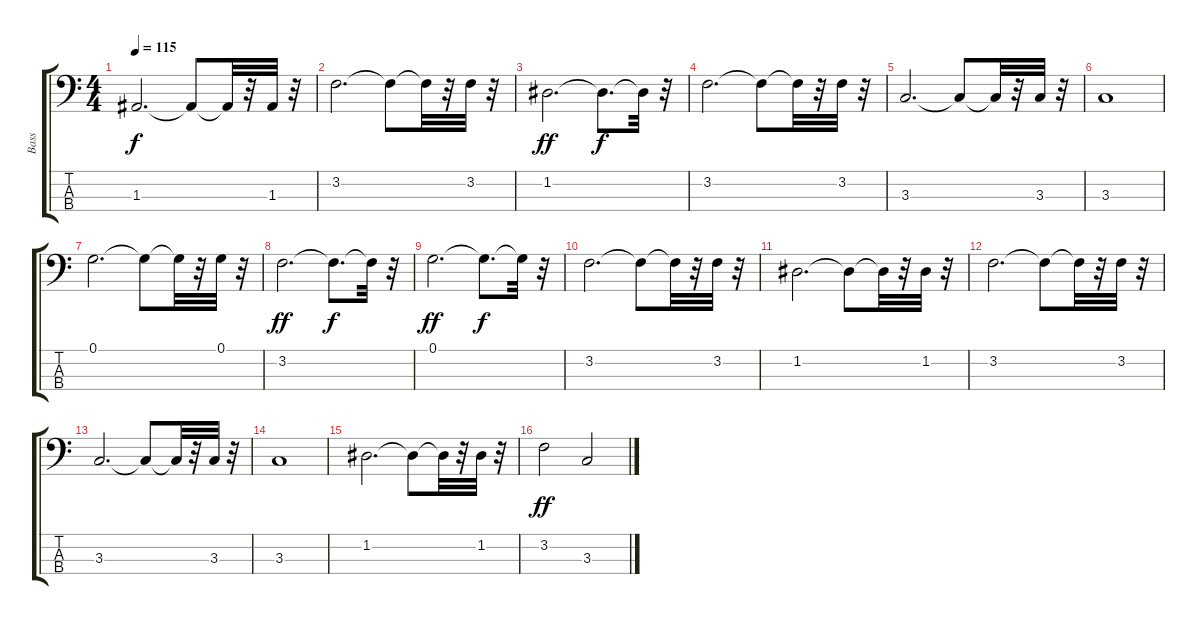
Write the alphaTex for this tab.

\track ("Bass" "Bass") {instrument fretlessbass}
\staff {score tabs}
\tuning (G2 D2 A1 E1) {hide}
\ts (4 4)
\tempo 115
\clef f4
\ks c
1.3.2{d dy f} 1.3{t}.8 1.3{t}.32 r.32 1.3.32 r.32 |
3.2.2{d} 3.2{t}.8 3.2{t}.32 r.32 3.2.32 r.32 |
1.2.2{d dy ff} 1.2{t}.8{d dy f} 1.2{t}.32 r.32 |
3.2.2{d} 3.2{t}.8 3.2{t}.32 r.32 3.2.32 r.32 |
3.3.2{d} 3.3{t}.8 3.3{t}.32 r.32 3.3.32 r.32 |
3.3.1 |
0.1.2{d} 0.1{t}.8 0.1{t}.32 r.32 0.1.32 r.32 |
3.2.2{d dy ff} 3.2{t}.8{d dy f} 3.2{t}.32 r.32 |
0.1.2{d dy ff} 0.1{t}.8{d dy f} 0.1{t}.32 r.32 |
3.2.2{d} 3.2{t}.8 3.2{t}.32 r.32 3.2.32 r.32 |
1.2.2{d} 1.2{t}.8 1.2{t}.32 r.32 1.2.32 r.32 |
3.2.2{d} 3.2{t}.8 3.2{t}.32 r.32 3.2.32 r.32 |
3.3.2{d} 3.3{t}.8 3.3{t}.32 r.32 3.3.32 r.32 |
3.3.1 |
1.2.2{d} 1.2{t}.8 1.2{t}.32 r.32 1.2.32 r.32 |
3.2.2{dy ff} 3.3.2
